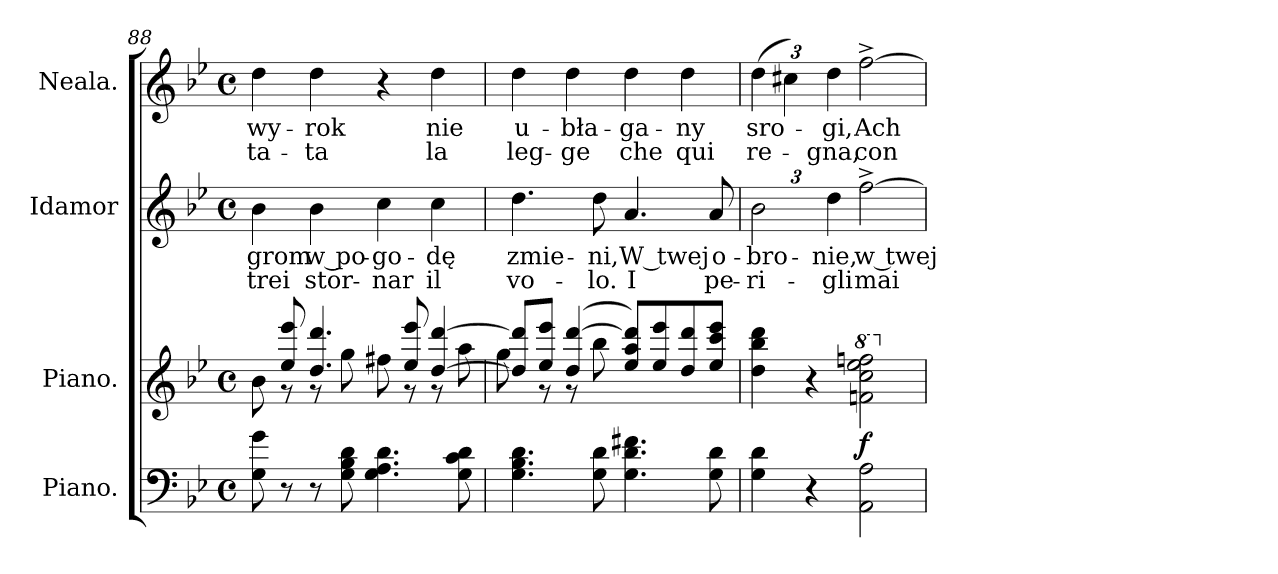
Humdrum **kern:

**kern	**kern	**dynam	**kern	**text	**text	**kern	**text	**text
*part4	*part3	*part3	*part2	*part2	*part2	*part1	*part1	*part1
*staff4	*staff3	*staff3	*staff2	*staff2	*staff2	*staff1	*staff1	*staff1
*I"Piano.	*I"Piano.	*	*I"Idamor	*	*	*I"Neala.	*	*
*	*	*	*I'I.	*	*	*I'N.	*	*
*clefF4	*clefG2	*	*clefG2	*	*	*clefG2	*	*
*k[b-e-]	*k[b-e-]	*	*k[b-e-]	*	*	*k[b-e-]	*	*
*g:	*g:	*	*g:	*	*	*g:	*	*
*M4/4	*M4/4	*	*M4/4	*	*	*M4/4	*	*
*met(c)	*met(c)	*	*met(c)	*	*	*met(c)	*	*
=88	=88	=88	=88	=88	=88	=88	=88	=88
*	*^	*	*	*	*	*	*	*
8G\ 8g\	8b-\	8ryy	.	4b-\	grom	-trei	4dd\	wy-	-ta-
8r	8ee-/ 8eee-/	8rg	.	.	.	.	.	.	.
8r	4.dd/ 4.ddd/	8rg	.	4b-\	w po-	stor-	4dd\	-rok	-ta
8G\ 8B-\ 8d\	.	8gg\	.	.	.	.	.	.	.
4.G\ 4.A\ 4.d\	.	8ff#X\	.	4cc\	-go-	-nar	4r	.	.
.	8ee-/ 8eee-/	8rg	.	.	.	.	.	.	.
.	[4dd/ [4ddd/	8rg	.	4cc\	-dę	il	4dd\	nie	la
8G\ 8c\ 8d\	.	8aa\	.	.	.	.	.	.	.
=89	=89	=89	=89	=89	=89	=89	=89	=89	=89
4.G\ 4.B-\ 4.d\	8dd]/ 8ddd]/L	8gg\	.	4.dd\	zmie-	vo-	4dd\	u-	leg-
.	8ee-/ 8eee-/J	8r	.	.	.	.	.	.	.
.	(4dd/ [4ddd/	8r	.	.	.	.	4dd\	-bła-	-ge
8G\ 8d\	.	8bb-\	.	8dd\	-ni,	-lo.	.	.	.
4.G\ 4.d\ 4.f#X\	8ee-/ 8aa/ 8ddd]/L)	2ryy	.	4.a/	W twej	I	4dd\	-ga-	che
.	8ee-/ 8eee-/	.	.	.	.	.	.	.	.
.	8dd/ 8ddd/	.	.	.	.	.	4dd\	-ny	qui
8G\ 8d\	8ee-/ 8ccc/ 8eee-/J	.	.	8a/	o-	pe-	.	.	.
*	*v	*v	*	*	*	*	*	*	*
=90	=90	=90	=90	=90	=90	=90	=90	=90
*	*	*	*Xbrackettup	*	*	*Xbrackettup	*	*
4G\ 4d\	4dd\ 4bb-\ 4ddd\	.	3b-\	-bro-	-ri-	(6dd\	sro-	re-
.	.	.	.	.	.	6cc#X\)	.	.
4r	4r	.	.	.	.	.	.	.
.	.	.	6dd\	-nie,	-gli	6dd\	-gi,	-gna,
*	*8va	*	*	*	*	*	*	*
2AA\ 2A\	2ffn\ 2ccc\ 2eee-\ 2fffn\	f	[2ff^\	w twej	mai	[2ff^\	Ach	con-
*	*X8va	*	*	*	*	*	*	*
=	=	=	=	=	=	=	=	=
*-	*-	*-	*-	*-	*-	*-	*-	*-
